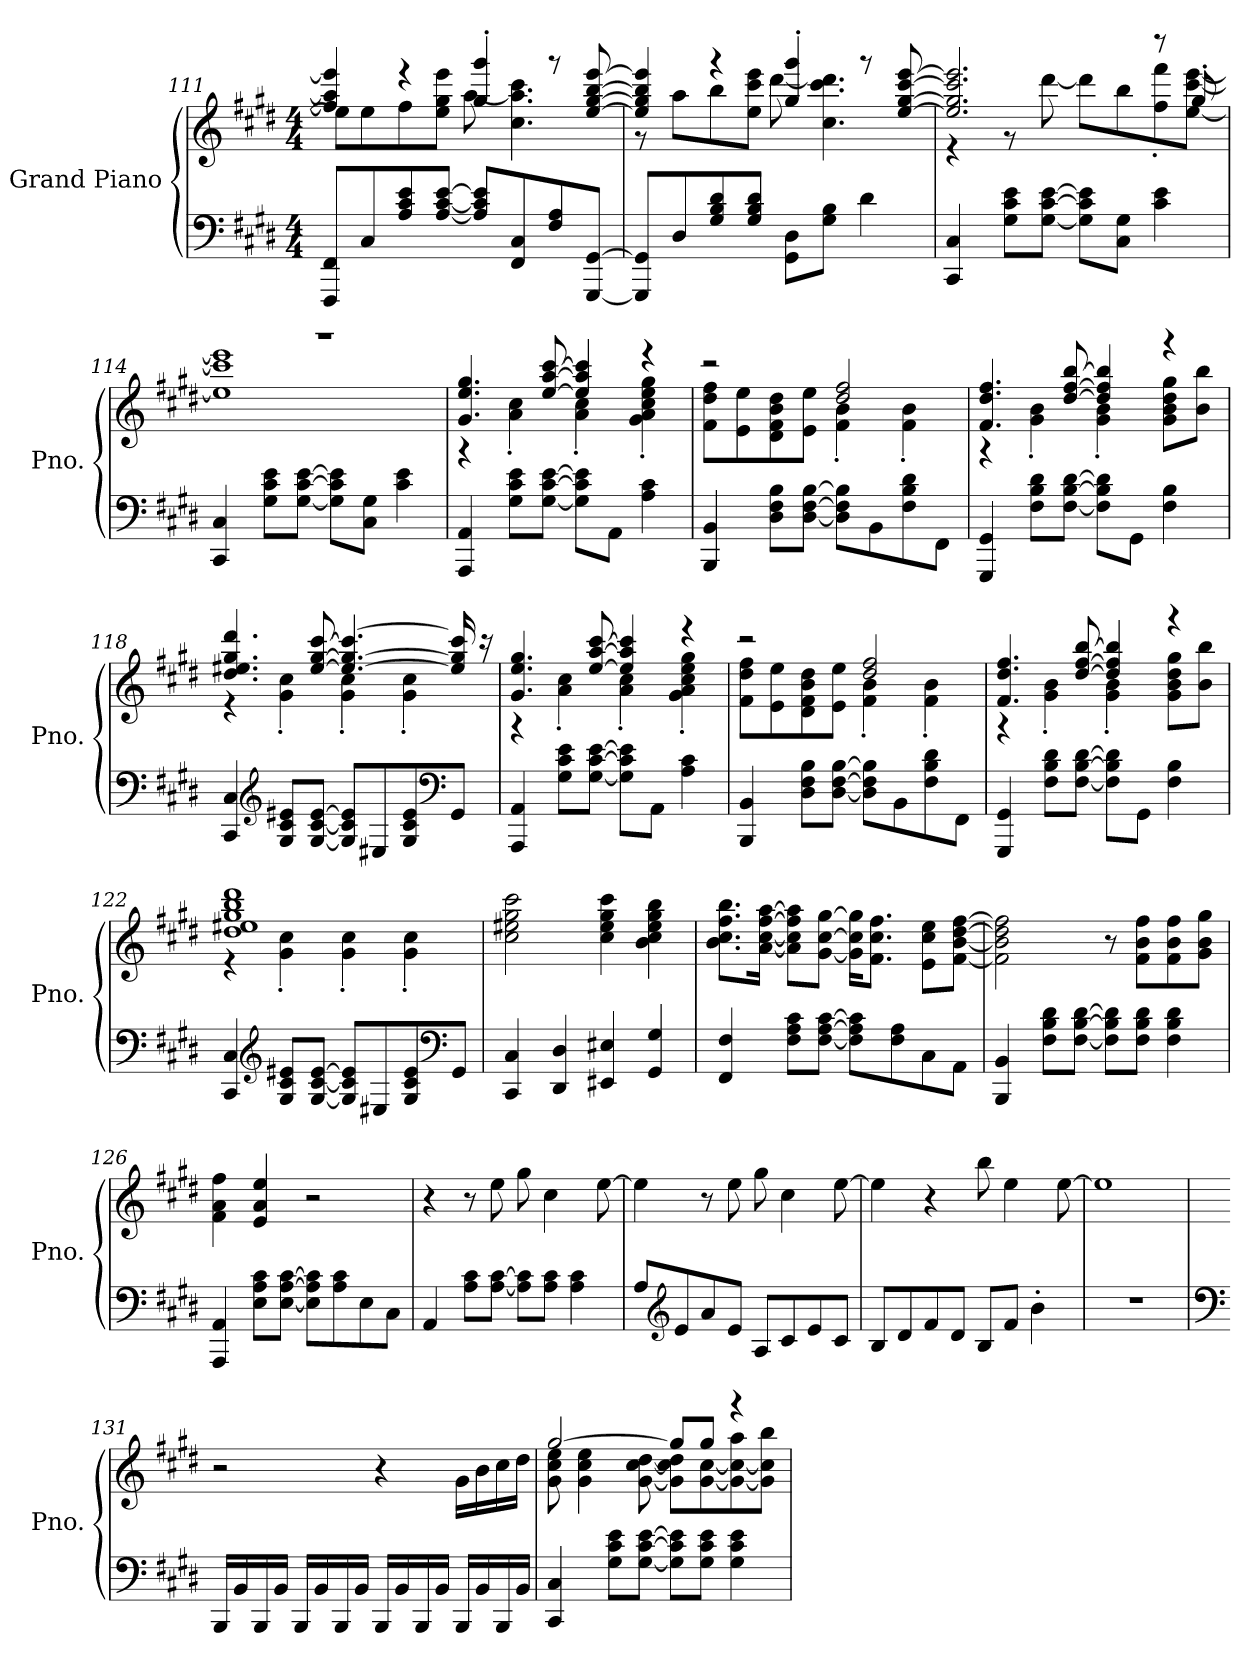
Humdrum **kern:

**kern	**kern
*part1	*part1
*staff2	*staff1
*I"Grand Piano	*
*I'Pno.	*
*clefF4	*clefG2
*k[f#c#g#d#]	*k[f#c#g#d#]
*M4/4	*M4/4
=111	=111
*	*^
8FFF#/ 8FF#/L	4ff#/] 4aa/] 4eee/]	8ee\L]
8C#/	.	8ee\
8A/ 8c#/ 8e/	4r	8ff#\
[8A/ [8c#/ [8e/J	.	8ee\ 8gg#\ 8eee\J
8A/] 8c#/] 8e/]L	4gg#/' 4ggg#/'	[8aa\
8FF#/ 8C#/	.	4.cc#\ 4.aa\] 4.ccc#\
8F#/ 8A/	8r	.
[8GGG#/ [8GG#/J	[8ee/ [8gg#/ [8bb/ [8eee/	.
=112	=112	=112
8GGG#/] 8GG#/]L	4ee/] 4gg#/] 4bb/] 4eee/]	8r
8D#/	.	8aa\L
8G#/ 8B/ 8d#/	4r	8bb\
8G#/ 8B/ 8d#/J	.	8ee\ 8ccc#\ 8eee\J
8GG#\ 8D#\L	4gg#/' 4ggg#/'	[8ddd#\
8G#\ 8B\J	.	4.cc#\ 4.ccc#\ 4.ddd#\]
4d#\	8r	.
.	[8ee/ [8gg#/ [8ccc#/ [8eee/	.
!!LO:LB:g=z	!!
=113	=113	=113
4CC#/ 4C#/	2.ee/] 2.gg#/] 2.ccc#/] 2.eee/]	4r
8G#\ 8c#\ 8e\L	.	8r
[8G#\ [8c#\ [8e\J	.	[8ddd#\
8G#\] 8c#\] 8e\]L	.	8ddd#\L]
8C#\ 8G#\J	.	8bb\
4c#\ 4e\	8r	8ff#\' 8fff#\'
.	8gg#'/	[8ee\ [8ccc#\ [8eee\J
=114	=114	=114
4CC#/ 4C#/	1r	1ee] 1ccc#] 1eee]
8G#\ 8c#\ 8e\L	.	.
[8G#\ [8c#\ [8e\J	.	.
8G#\] 8c#\] 8e\]L	.	.
8C#\ 8G#\J	.	.
4c#\ 4e\	.	.
=115	=115	=115
4AAA/ 4AA/	4.g#/ 4.ee/ 4.gg#/	4r
8G#\ 8c#\ 8e\L	.	4a\' 4cc#\'
[8G#\ [8c#\ [8e\J	[8ee/ [8aa/ [8ccc#/	.
8G#\] 8c#\] 8e\]L	4ee/] 4aa/] 4ccc#/]	4a\' 4cc#\'
8AA\J	.	.
4A\ 4c#\	4r	4g#\' 4a\' 4cc#\' 4ee\' 4gg#\'
=116	=116	=116
4BBB/ 4BB/	2r	8f#\ 8dd#\ 8ff#\L
.	.	8e\ 8ee\
8D#\ 8F#\ 8B\L	.	8d#\ 8f#\ 8b\ 8dd#\
[8D#\ [8F#\ [8B\J	.	8e\ 8ee\J
8D#\] 8F#\] 8B\]L	2dd#/ 2ff#/	4f#\' 4b\'
8BB\	.	.
8F#\ 8B\ 8d#\	.	4f#\' 4b\'
8FF#\J	.	.
=117	=117	=117
4GGG#/ 4GG#/	4.f#/ 4.dd#/ 4.ff#/	4r
8F#\ 8B\ 8d#\L	.	4g#\' 4b\'
[8F#\ [8B\ [8d#\J	[8dd#/ [8ff#/ [8bb/	.
8F#\] 8B\] 8d#\]L	4dd#/] 4ff#/] 4bb/]	4g#\' 4b\'
8GG#\J	.	.
4F#\ 4B\	4r	8g#\ 8b\ 8dd#\ 8gg#\L
.	.	8b\ 8bb\J
!!LO:LB:g=z	!!
=118	=118	=118
4CC#/ 4C#/	4.dd#/ 4.ee#X/ 4.gg#/ 4.ddd#/	4r
*clefG2	*	*
8G#/ 8c#/ 8e#X/L	.	4g#\' 4cc#\'
[8G#/ [8c#/ [8e#/J	[8ee#/ [8gg#/ [8ccc#/	.
8G#/] 8c#/] 8e#/]L	4.ee#/_ 4.gg#/_ 4.ccc#/_	4g#\' 4cc#\'
8E#X/	.	.
8G#/ 8c#/ 8e#/	.	4g#\' 4cc#\'
*clefF4	*	*
8GG#/J	16ee#/] 16gg#/] 16ccc#/]	.
.	16r	.
=119	=119	=119
4AAA/ 4AA/	4.g#/ 4.ee/ 4.gg#/	4r
8G#\ 8c#\ 8e\L	.	4a\' 4cc#\'
[8G#\ [8c#\ [8e\J	[8ee/ [8aa/ [8ccc#/	.
8G#\] 8c#\] 8e\]L	4ee/] 4aa/] 4ccc#/]	4a\' 4cc#\'
8AA\J	.	.
4A\ 4c#\	4r	4g#\' 4a\' 4cc#\' 4ee\' 4gg#\'
=120	=120	=120
4BBB/ 4BB/	2r	8f#\ 8dd#\ 8ff#\L
.	.	8e\ 8ee\
8D#\ 8F#\ 8B\L	.	8d#\ 8f#\ 8b\ 8dd#\
[8D#\ [8F#\ [8B\J	.	8e\ 8ee\J
8D#\] 8F#\] 8B\]L	2dd#/ 2ff#/	4f#\' 4b\'
8BB\	.	.
8F#\ 8B\ 8d#\	.	4f#\' 4b\'
8FF#\J	.	.
=121	=121	=121
4GGG#/ 4GG#/	4.f#/ 4.dd#/ 4.ff#/	4r
8F#\ 8B\ 8d#\L	.	4g#\' 4b\'
[8F#\ [8B\ [8d#\J	[8dd#/ [8ff#/ [8bb/	.
8F#\] 8B\] 8d#\]L	4dd#/] 4ff#/] 4bb/]	4g#\' 4b\'
8GG#\J	.	.
4F#\ 4B\	4r	8g#\ 8b\ 8dd#\ 8gg#\L
.	.	8b\ 8bb\J
!!LO:LB:g=z	!!
=122	=122	=122
4CC#/ 4C#/	1dd# 1ee#X 1gg# 1bb 1ddd#	4r
*clefG2	*	*
8G#/ 8c#/ 8e#X/L	.	4g#\' 4cc#\'
[8G#/ [8c#/ [8e#/J	.	.
8G#/] 8c#/] 8e#/]L	.	4g#\' 4cc#\'
8E#X/	.	.
8G#/ 8c#/ 8e#/	.	4g#\' 4cc#\'
*clefF4	*	*
8GG#/J	.	.
*	*v	*v
=123	=123
4CC#/ 4C#/	2cc#\ 2ee#X\ 2gg#\ 2ccc#\
4DD#/ 4D#/	.
4EE#X/ 4E#X/	4cc#\ 4ee#\ 4gg#\ 4ccc#\
4GG#/ 4G#/	4b\ 4cc#\ 4ee#\ 4gg#\ 4bb\
=124	=124
4FF#/ 4F#/	8.b\ 8.cc#\ 8.ff#\ 8.bb\L
.	[16a\ [16cc#\ [16ff#\ [16aa\Jk
8F#\ 8A\ 8c#\L	8a\] 8cc#\] 8ff#\] 8aa\]L
[8F#\ [8A\ [8c#\J	[8g#\ [8cc#\ [8gg#\J
8F#\] 8A\] 8c#\]L	16g#\] 16cc#\] 16gg#\]KL
.	8.f#\ 8.cc#\ 8.ff#\J
8F#\ 8A\	.
8C#\	8e\ 8cc#\ 8ee\L
8AA\J	[8f#\ [8b\ [8dd#\ [8ff#\J
=125	=125
4BBB/ 4BB/	2f#\] 2b\] 2dd#\] 2ff#\]
8F#\ 8B\ 8d#\L	.
[8F#\ [8B\ [8d#\J	.
8F#\] 8B\] 8d#\]L	8r
8F#\ 8B\ 8d#\J	8f#\ 8b\ 8ff#\L
4F#\ 4B\ 4d#\	8f#\ 8b\ 8ff#\
.	8g#\ 8b\ 8gg#\J
!!LO:PB:g=z
=126	=126
4AAA/ 4AA/	4f#\ 4a\ 4ff#\
8E\ 8A\ 8c#\L	4e/ 4a/ 4ee/
[8E\ [8A\ [8c#\J	.
8E\] 8A\] 8c#\]L	2r
8A\ 8c#\	.
8E\	.
8C#\J	.
=127	=127
4AA/	4r
8A\ 8c#\L	8r
[8A\ [8c#\J	8ee\
8A\] 8c#\]L	8gg#\
8A\ 8c#\J	4cc#\
4A\ 4c#\	.
.	[8ee\
=128	=128
8A/L	4ee\]
*clefG2	*
8e/	.
8a/	8r
8e/J	8ee\
8A/L	8gg#\
8c#/	4cc#\
8e/	.
8c#/J	[8ee\
=129	=129
8B/L	4ee\]
8d#/	.
8f#/	4r
8d#/J	.
8B/L	8bb\
8f#/J	4ee\
4b'\	.
.	[8ee\
=130	=130
1r	1ee]
!!LO:LB:g=z
=131	=131
*clefF4	*
16BBB/LL	2r
16BB/	.
16BBB/	.
16BB/JJ	.
16BBB/LL	.
16BB/	.
16BBB/	.
16BB/JJ	.
16BBB/LL	4r
16BB/	.
16BBB/	.
16BB/JJ	.
16BBB/LL	16g#\LL
16BB/	16b\
16BBB/	16cc#\
16BB/JJ	16dd#\JJ
=132	=132
*	*^
4CC#/ 4C#/	[2gg#/	8g#\ 8cc#\ 8ee\
.	.	4g#\ 4cc#\ 4ee\
8G#\ 8c#\ 8e\L	.	.
[8G#\ [8c#\ [8e\J	.	[8g#\ [8cc#\ [8dd#\
8G#\] 8c#\] 8e\]L	8gg#/L]	8g#\] 8cc#\] 8dd#\]L
8G#\ 8c#\ 8e\J	8gg#/J	[8g#\ [8cc#\
4G#\ 4c#\ 4e\	4r	8g#\_ 8cc#\_ 8aa\
.	.	8g#\] 8cc#\] 8bb\J
*	*v	*v
=	=
*-	*-
